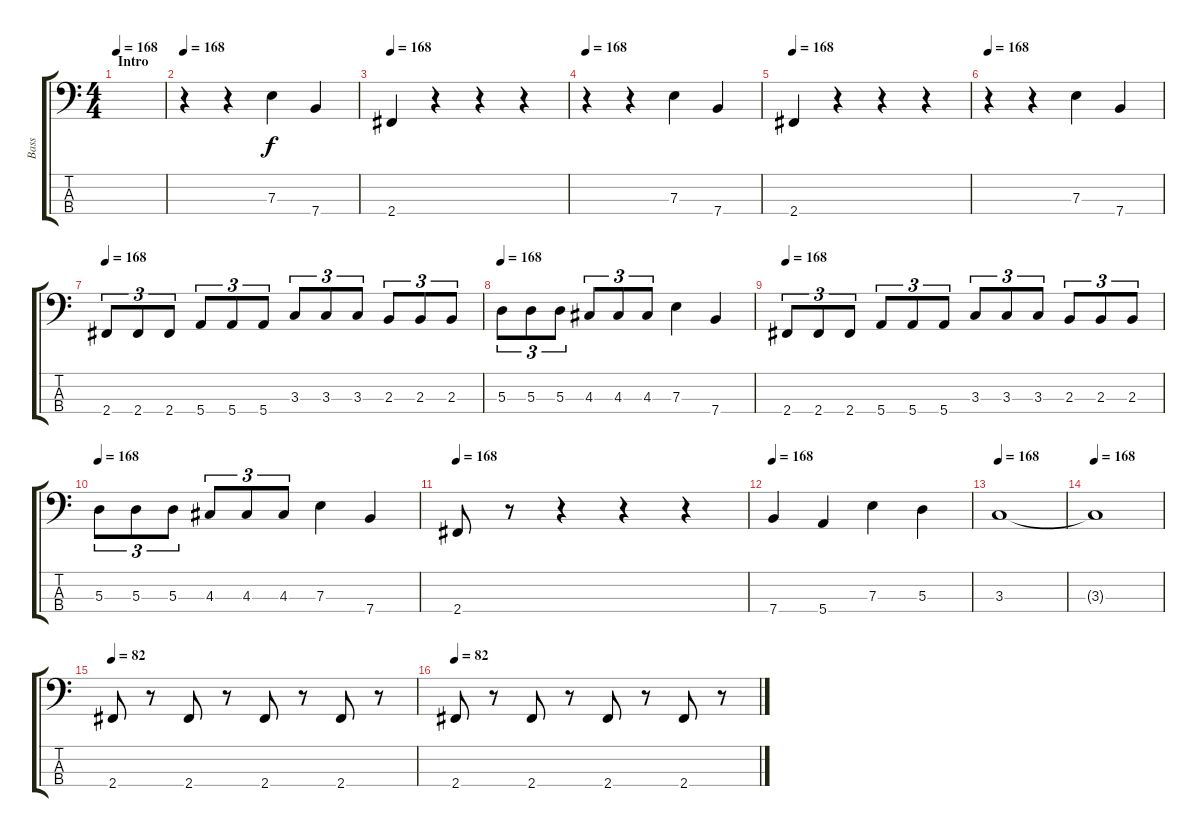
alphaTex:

\track ("Bass" "Bass") {instrument electricbassfinger}
\staff {score tabs}
\tuning (G2 D2 A1 E1) {hide}
\ts (4 4)
\section ("" "Intro")
\tempo 168
\clef f4
\ks c
|
\tempo 168
r.4 r.4 7.3.4 7.4.4 |
\tempo 168
2.4.4 r.4 r.4 r.4 |
\tempo 168
r.4 r.4 7.3.4 7.4.4 |
\tempo 168
2.4.4 r.4 r.4 r.4 |
\tempo 168
r.4 r.4 7.3.4 7.4.4 |
\tempo 168
2.4.8{tu (3 2)} 2.4.8{tu (3 2)} 2.4.8{tu (3 2)} 5.4.8{tu (3 2)} 5.4.8{tu (3 2)} 5.4.8{tu (3 2)} 3.3.8{tu (3 2)} 3.3.8{tu (3 2)} 3.3.8{tu (3 2)} 2.3.8{tu (3 2)} 2.3.8{tu (3 2)} 2.3.8{tu (3 2)} |
\tempo 168
5.3.8{tu (3 2)} 5.3.8{tu (3 2)} 5.3.8{tu (3 2)} 4.3.8{tu (3 2)} 4.3.8{tu (3 2)} 4.3.8{tu (3 2)} 7.3.4 7.4.4 |
\tempo 168
2.4.8{tu (3 2)} 2.4.8{tu (3 2)} 2.4.8{tu (3 2)} 5.4.8{tu (3 2)} 5.4.8{tu (3 2)} 5.4.8{tu (3 2)} 3.3.8{tu (3 2)} 3.3.8{tu (3 2)} 3.3.8{tu (3 2)} 2.3.8{tu (3 2)} 2.3.8{tu (3 2)} 2.3.8{tu (3 2)} |
\tempo 168
5.3.8{tu (3 2)} 5.3.8{tu (3 2)} 5.3.8{tu (3 2)} 4.3.8{tu (3 2)} 4.3.8{tu (3 2)} 4.3.8{tu (3 2)} 7.3.4 7.4.4 |
\tempo 168
2.4.8 r.8 r.4 r.4 r.4 |
\tempo 168
7.4.4 5.4.4 7.3.4 5.3.4 |
\tempo 168
3.3.1 |
\tempo 168
3.3{t}.1 |
\tempo 82
2.4.8 r.8 2.4.8 r.8 2.4.8 r.8 2.4.8 r.8 |
\tempo 82
2.4.8 r.8 2.4.8 r.8 2.4.8 r.8 2.4.8 r.8
